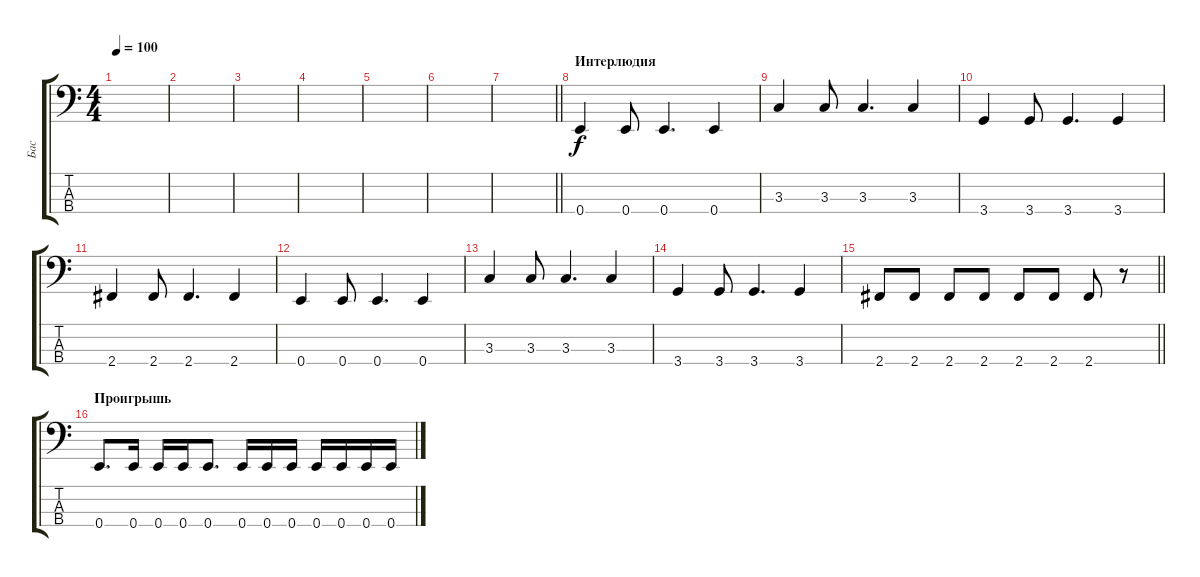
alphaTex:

\track ("Бас" "Бас") {instrument electricbassfinger}
\staff {score tabs}
\tuning (G2 D2 A1 E1) {hide}
\ts (4 4)
\tempo 100
\clef f4
\ks c
|
|
|
|
|
|
\barLineRight lightlight
|
\section ("" "Интерлюдия")
0.4.4 0.4.8 0.4.4{d} 0.4.4 |
3.3.4 3.3.8 3.3.4{d} 3.3.4 |
3.4.4 3.4.8 3.4.4{d} 3.4.4 |
2.4.4 2.4.8 2.4.4{d} 2.4.4 |
0.4.4 0.4.8 0.4.4{d} 0.4.4 |
3.3.4 3.3.8 3.3.4{d} 3.3.4 |
3.4.4 3.4.8 3.4.4{d} 3.4.4 |
\barLineRight lightlight
2.4.8 2.4.8 2.4.8 2.4.8 2.4.8 2.4.8 2.4.8 r.8 |
\section ("" "Проигрышь")
0.4.8{d} 0.4.16 0.4.16 0.4.16 0.4.8{d} 0.4.16 0.4.16 0.4.16 0.4.16 0.4.16 0.4.16 0.4.16
